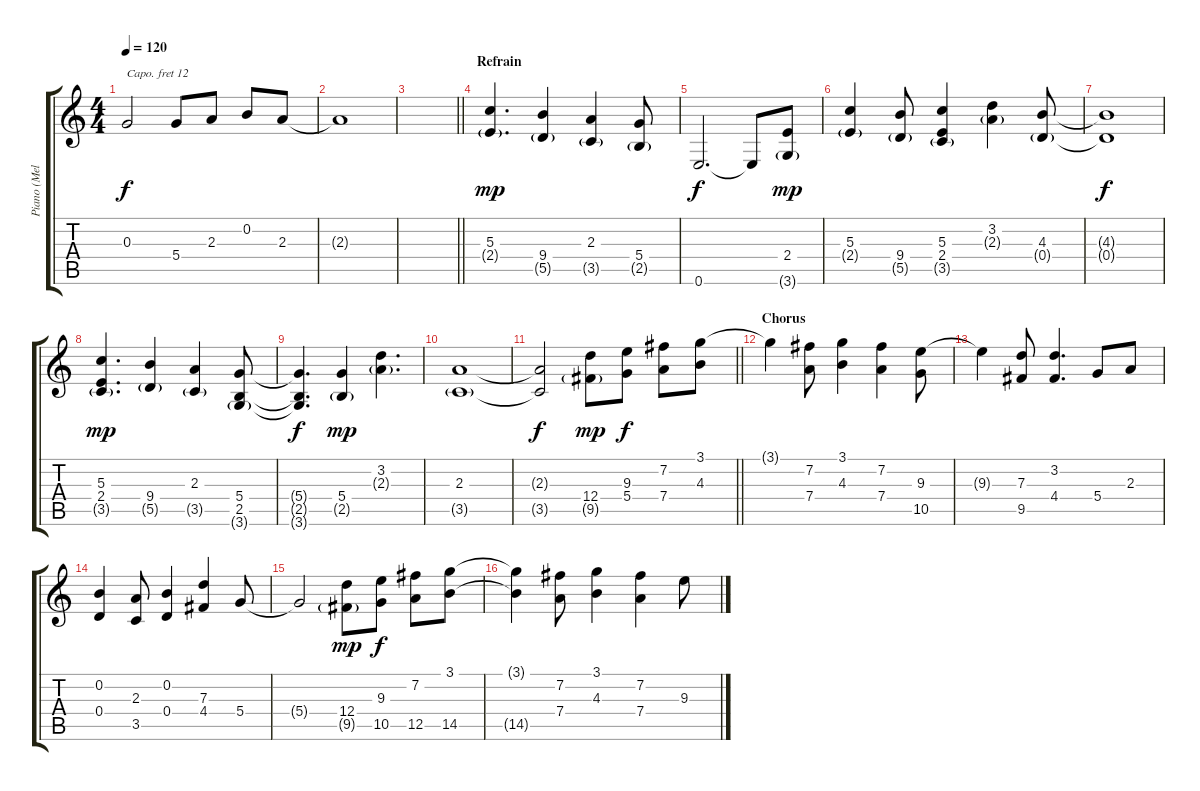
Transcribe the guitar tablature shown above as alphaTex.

\track ("Piano (Melody)" "Piano (Mel") {instrument acousticgrandpiano}
\staff {score tabs}
\capo 12
\tuning (E4 B3 G3 D3 A2 E2) {hide}
\ts (4 4)
\tempo 120
\clef g2
\ks c
0.3{t}.2{dy f} 5.4.8 2.3.8 0.2.8 2.3.8 |
2.3{t}.1 |
\barLineRight lightlight
|
\section ("" "Refrain")
(5.3 2.4{g}).4{d dy mp} (9.4 5.5{g}).4 (2.3 3.5{g}).4 (5.4 2.5{g}).8 |
0.6.2{d dy f} 0.6{t}.8 (2.4 3.6{g}).8{dy mp} |
(5.3 2.4{g}).4 (9.4 5.5{g}).8 (5.3 2.4 3.5{g}).4 (3.2 2.3{g}).4 (4.3 0.4{g}).8 |
(4.3{t} 0.4{t}).1{dy f} |
(5.3 2.4 3.5{g}).4{d dy mp} (9.4 5.5{g}).4 (2.3 3.5{g}).4 (5.4 2.5 3.6{g}).8 |
(5.4{t} 2.5{t} 3.6{t}).4{d dy f} (5.4 2.5{g}).4{dy mp} (3.2 2.3{g}).4{d} |
(2.3 3.5{g}).1 |
\barLineRight lightlight
(2.3{t} 3.5{t}).2{dy f} (12.4 9.5{g}).8{dy mp} (9.3 5.4).8{dy f} (7.2 7.4).8 (3.1 4.3).8 |
\section ("" "Chorus")
3.1{t}.4 (7.2 7.4).8 (3.1 4.3).4 (7.2 7.4).4 (9.3 10.5).8 |
9.3{t}.4 (7.3 9.5).8 (3.2 4.4).4{d} 5.4.8 2.3.8 |
(0.2 0.4).4 (2.3 3.5).8 (0.2 0.4).4 (7.3 4.4).4 5.4.8 |
5.4{t}.2 (12.4 9.5{g}).8{dy mp} (9.3 10.5).8{dy f} (7.2 12.5).8 (3.1 14.5).8 |
(3.1{t} 14.5{t}).4 (7.2 7.4).8 (3.1 4.3).4 (7.2 7.4).4 9.3.8
